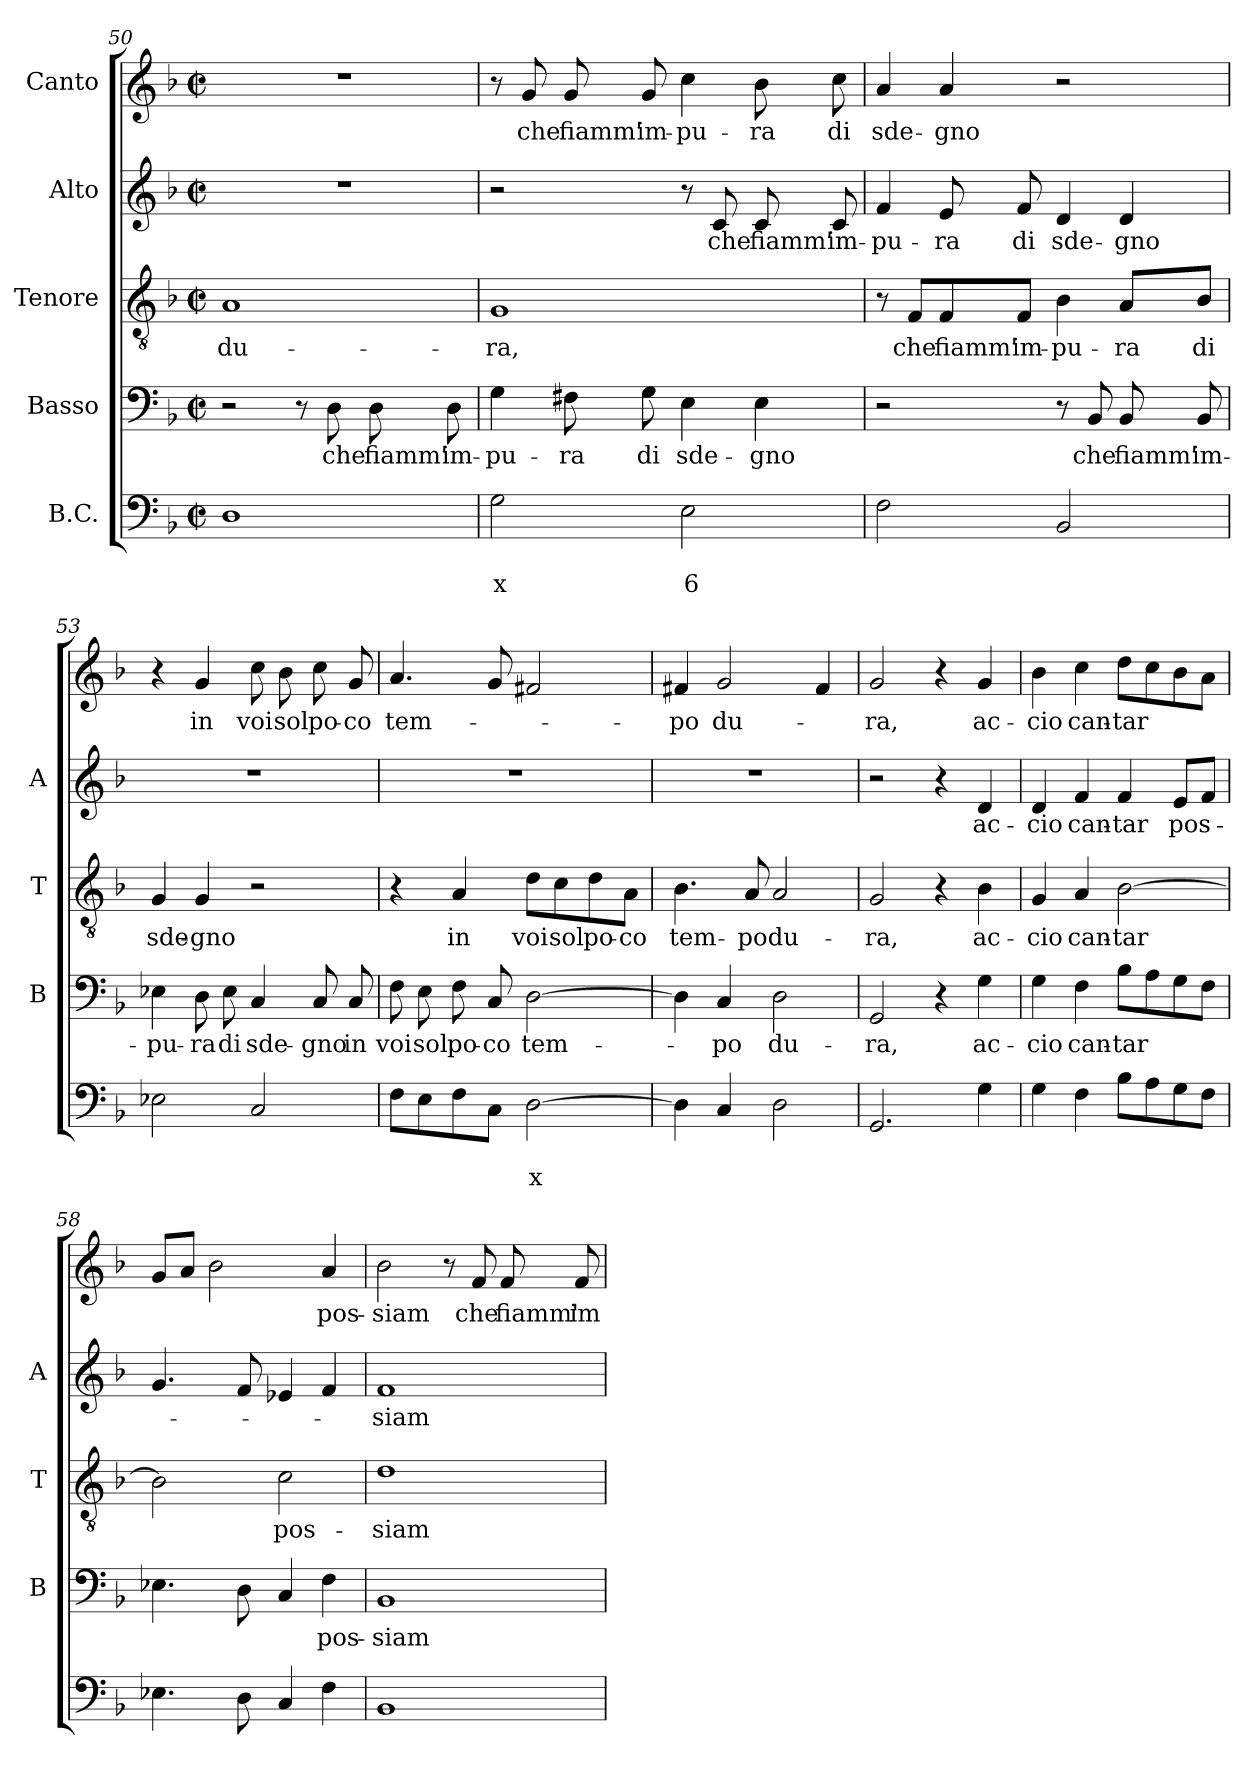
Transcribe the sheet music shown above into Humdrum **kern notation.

**kern	**text	**text	**kern	**text	**kern	**text	**kern	**text	**kern	**text
*part5	*part5	*part5	*part4	*part4	*part3	*part3	*part2	*part2	*part1	*part1
*staff5	*staff5	*staff5	*staff4	*staff4	*staff3	*staff3	*staff2	*staff2	*staff1	*staff1
*I"B.C.	*	*	*I"Basso	*	*I"Tenore	*	*I"Alto	*	*I"Canto	*
*	*	*	*I'B	*	*I'T	*	*I'A	*	*	*
*clefF4	*	*	*clefF4	*	*clefGv2	*	*clefG2	*	*clefG2	*
*k[b-]	*	*	*k[b-]	*	*k[b-]	*	*k[b-]	*	*k[b-]	*
*F:	*	*	*F:	*	*F:	*	*F:	*	*F:	*
*M2/2	*	*	*M2/2	*	*M2/2	*	*M2/2	*	*M2/2	*
*met(c|)	*	*	*met(c|)	*	*met(c|)	*	*met(c|)	*	*met(c|)	*
=50	=50	=50	=50	=50	=50	=50	=50	=50	=50	=50
!	!	!	!	!	!	!LO:LY:b	!	!	!	!
1D	.	.	2r	.	1A	du-	1r	.	1r	.
.	.	.	8r	.	.	.	.	.	.	.
!	!	!	!	!LO:LY:b	!	!	!	!	!	!
.	.	.	8D\	che	.	.	.	.	.	.
!	!	!	!	!LO:LY:b	!	!	!	!	!	!
.	.	.	8D\	fiamm'	.	.	.	.	.	.
!	!	!	!	!LO:LY:b	!	!	!	!	!	!
.	.	.	8D\	im-	.	.	.	.	.	.
=51	=51	=51	=51	=51	=51	=51	=51	=51	=51	=51
!	!	!LO:LY:b	!	!LO:LY:b	!	!LO:LY:b	!	!	!	!
2G\	.	x	4G\	-pu-	1G	-ra,	2r	.	8r	.
!	!	!	!	!	!	!	!	!	!	!LO:LY:b
.	.	.	.	.	.	.	.	.	8g/	che
!	!	!	!	!LO:LY:b	!	!	!	!	!	!LO:LY:b
.	.	.	8F#X\	-ra	.	.	.	.	8g/	fiamm'
!	!	!	!	!LO:LY:b	!	!	!	!	!	!LO:LY:b
.	.	.	8G\	di	.	.	.	.	8g/	im-
!	!	!LO:LY:b	!	!LO:LY:b	!	!	!	!	!	!LO:LY:b
2E\	.	6	4E\	sde-	.	.	8r	.	4cc\	-pu-
!	!	!	!	!	!	!	!	!LO:LY:b	!	!
.	.	.	.	.	.	.	8c/	che	.	.
!	!	!	!	!LO:LY:b	!	!	!	!LO:LY:b	!	!LO:LY:b
.	.	.	4E\	-gno	.	.	8c/	fiamm'	8b-\	-ra
!	!	!	!	!	!	!	!	!LO:LY:b	!	!LO:LY:b
.	.	.	.	.	.	.	8c/	im-	8cc\	di
!!LO:LB:g=z
=52	=52	=52	=52	=52	=52	=52	=52	=52	=52	=52
!	!	!	!	!	!	!	!	!LO:LY:b	!	!LO:LY:b
2F\	.	.	2r	.	8r	.	4f/	-pu-	4a/	sde-
!	!	!	!	!	!	!LO:LY:b	!	!	!	!
.	.	.	.	.	8F/L	che	.	.	.	.
!	!	!	!	!	!	!LO:LY:b	!	!LO:LY:b	!	!LO:LY:b
.	.	.	.	.	8F/	fiamm'	8e/	-ra	4a/	-gno
!	!	!	!	!	!	!LO:LY:b	!	!LO:LY:b	!	!
.	.	.	.	.	8F/J	im-	8f/	di	.	.
!	!	!	!	!	!	!LO:LY:b	!	!LO:LY:b	!	!
2BB-/	.	.	8r	.	4B-\	-pu-	4d/	sde-	2r	.
!	!	!	!	!LO:LY:b	!	!	!	!	!	!
.	.	.	8BB-/	che	.	.	.	.	.	.
!	!	!	!	!LO:LY:b	!	!LO:LY:b	!	!LO:LY:b	!	!
.	.	.	8BB-/	fiamm'	8A/L	-ra	4d/	-gno	.	.
!	!	!	!	!LO:LY:b	!	!LO:LY:b	!	!	!	!
.	.	.	8BB-/	im-	8B-/J	di	.	.	.	.
=53	=53	=53	=53	=53	=53	=53	=53	=53	=53	=53
!	!	!	!	!LO:LY:b	!	!LO:LY:b	!	!	!	!
2E-X\	.	.	4E-X\	-pu-	4G/	sde-	1r	.	4r	.
!	!	!	!	!LO:LY:b	!	!LO:LY:b	!	!	!	!LO:LY:b
.	.	.	8D\	-ra	4G/	-gno	.	.	4g/	in
!	!	!	!	!LO:LY:b	!	!	!	!	!	!
.	.	.	8E-\	di	.	.	.	.	.	.
!	!	!	!	!LO:LY:b	!	!	!	!	!	!LO:LY:b
2C/	.	.	4C/	sde-	2r	.	.	.	8cc\	voi
!	!	!	!	!	!	!	!	!	!	!LO:LY:b
.	.	.	.	.	.	.	.	.	8b-\	sol
!	!	!	!	!LO:LY:b	!	!	!	!	!	!LO:LY:b
.	.	.	8C/	-gno	.	.	.	.	8cc\	po-
!	!	!	!	!LO:LY:b	!	!	!	!	!	!LO:LY:b
.	.	.	8C/	in	.	.	.	.	8g/	-co
=54	=54	=54	=54	=54	=54	=54	=54	=54	=54	=54
!	!	!	!	!LO:LY:b	!	!	!	!	!	!LO:LY:b
8F\L	.	.	8F\	voi	4r	.	1r	.	4.a/	tem-
!	!	!	!	!LO:LY:b	!	!	!	!	!	!
8E\	.	.	8E\	sol	.	.	.	.	.	.
!	!	!	!	!LO:LY:b	!	!LO:LY:b	!	!	!	!
8F\	.	.	8F\	po-	4A/	in	.	.	.	.
!	!	!	!	!LO:LY:b	!	!	!	!	!	!
8C\J	.	.	8C/	-co	.	.	.	.	8g/	.
!	!	!LO:LY:b	!	!LO:LY:b	!	!LO:LY:b	!	!	!	!
[2D\	.	x	[2D\	tem-	8d\L	voi	.	.	2f#X/	.
!	!	!	!	!	!	!LO:LY:b	!	!	!	!
.	.	.	.	.	8c\	sol	.	.	.	.
!	!	!	!	!	!	!LO:LY:b	!	!	!	!
.	.	.	.	.	8d\	po-	.	.	.	.
!	!	!	!	!	!	!LO:LY:b	!	!	!	!
.	.	.	.	.	8A\J	-co	.	.	.	.
=55	=55	=55	=55	=55	=55	=55	=55	=55	=55	=55
!	!	!	!	!	!	!LO:LY:b	!	!	!	!LO:LY:b
4D\]	.	.	4D\]	.	4.B-\	tem-	1r	.	4f#X/	-po
!	!	!	!	!LO:LY:b	!	!	!	!	!	!LO:LY:b
4C/	.	.	4C/	-po	.	.	.	.	2g/	du-
!	!	!	!	!	!	!LO:LY:b	!	!	!	!
.	.	.	.	.	8A/	-po	.	.	.	.
!	!	!	!	!LO:LY:b	!	!LO:LY:b	!	!	!	!
2D\	.	.	2D\	du-	2A/	du-	.	.	.	.
.	.	.	.	.	.	.	.	.	4f#/	.
=56	=56	=56	=56	=56	=56	=56	=56	=56	=56	=56
!	!	!	!	!LO:LY:b	!	!LO:LY:b	!	!	!	!LO:LY:b
2.GG/	.	.	2GG/	-ra,	2G/	-ra,	2r	.	2g/	-ra,
.	.	.	4r	.	4r	.	4r	.	4r	.
!	!	!	!	!LO:LY:b	!	!LO:LY:b	!	!LO:LY:b	!	!LO:LY:b
4G\	.	.	4G\	ac-	4B-\	ac-	4d/	ac-	4g/	ac-
!!LO:PB:g=z
=57	=57	=57	=57	=57	=57	=57	=57	=57	=57	=57
!	!	!	!	!LO:LY:b	!	!LO:LY:b	!	!LO:LY:b	!	!LO:LY:b
4G\	.	.	4G\	-cio	4G/	-cio	4d/	-cio	4b-\	-cio
!	!	!	!	!LO:LY:b	!	!LO:LY:b	!	!LO:LY:b	!	!LO:LY:b
4F\	.	.	4F\	can-	4A/	can-	4f/	can-	4cc\	can-
!	!	!	!	!LO:LY:b	!	!LO:LY:b	!	!LO:LY:b	!	!LO:LY:b
8B-\L	.	.	8B-\L	-tar	[2B-\	-tar	4f/	-tar	8dd\L	-tar
8A\	.	.	8A\	.	.	.	.	.	8cc\	.
!	!	!	!	!	!	!	!	!LO:LY:b	!	!
8G\	.	.	8G\	.	.	.	8e/L	pos-	8b-\	.
8F\J	.	.	8F\J	.	.	.	8f/J	.	8a\J	.
=58	=58	=58	=58	=58	=58	=58	=58	=58	=58	=58
4.E-X\	.	.	4.E-X\	.	2B-\]	.	4.g/	.	8g/L	.
.	.	.	.	.	.	.	.	.	8a/J	.
.	.	.	.	.	.	.	.	.	2b-\	.
8D\	.	.	8D\	.	.	.	8f/	.	.	.
!	!	!	!	!	!	!LO:LY:b	!	!	!	!
4C/	.	.	4C/	.	2c\	pos-	4e-X/	.	.	.
!	!	!	!	!LO:LY:b	!	!	!	!	!	!LO:LY:b
4F\	.	.	4F\	pos-	.	.	4f/	.	4a/	pos-
=59	=59	=59	=59	=59	=59	=59	=59	=59	=59	=59
!	!	!	!	!LO:LY:b	!	!LO:LY:b	!	!LO:LY:b	!	!LO:LY:b
1BB-	.	.	1BB-	-siam	1d	-siam	1f	-siam	2b-\	-siam
.	.	.	.	.	.	.	.	.	8r	.
!	!	!	!	!	!	!	!	!	!	!LO:LY:b
.	.	.	.	.	.	.	.	.	8f/	che
!	!	!	!	!	!	!	!	!	!	!LO:LY:b
.	.	.	.	.	.	.	.	.	8f/	fiamm'
!	!	!	!	!	!	!	!	!	!	!LO:LY:b
.	.	.	.	.	.	.	.	.	8f/	im-
=	=	=	=	=	=	=	=	=	=	=
*-	*-	*-	*-	*-	*-	*-	*-	*-	*-	*-
